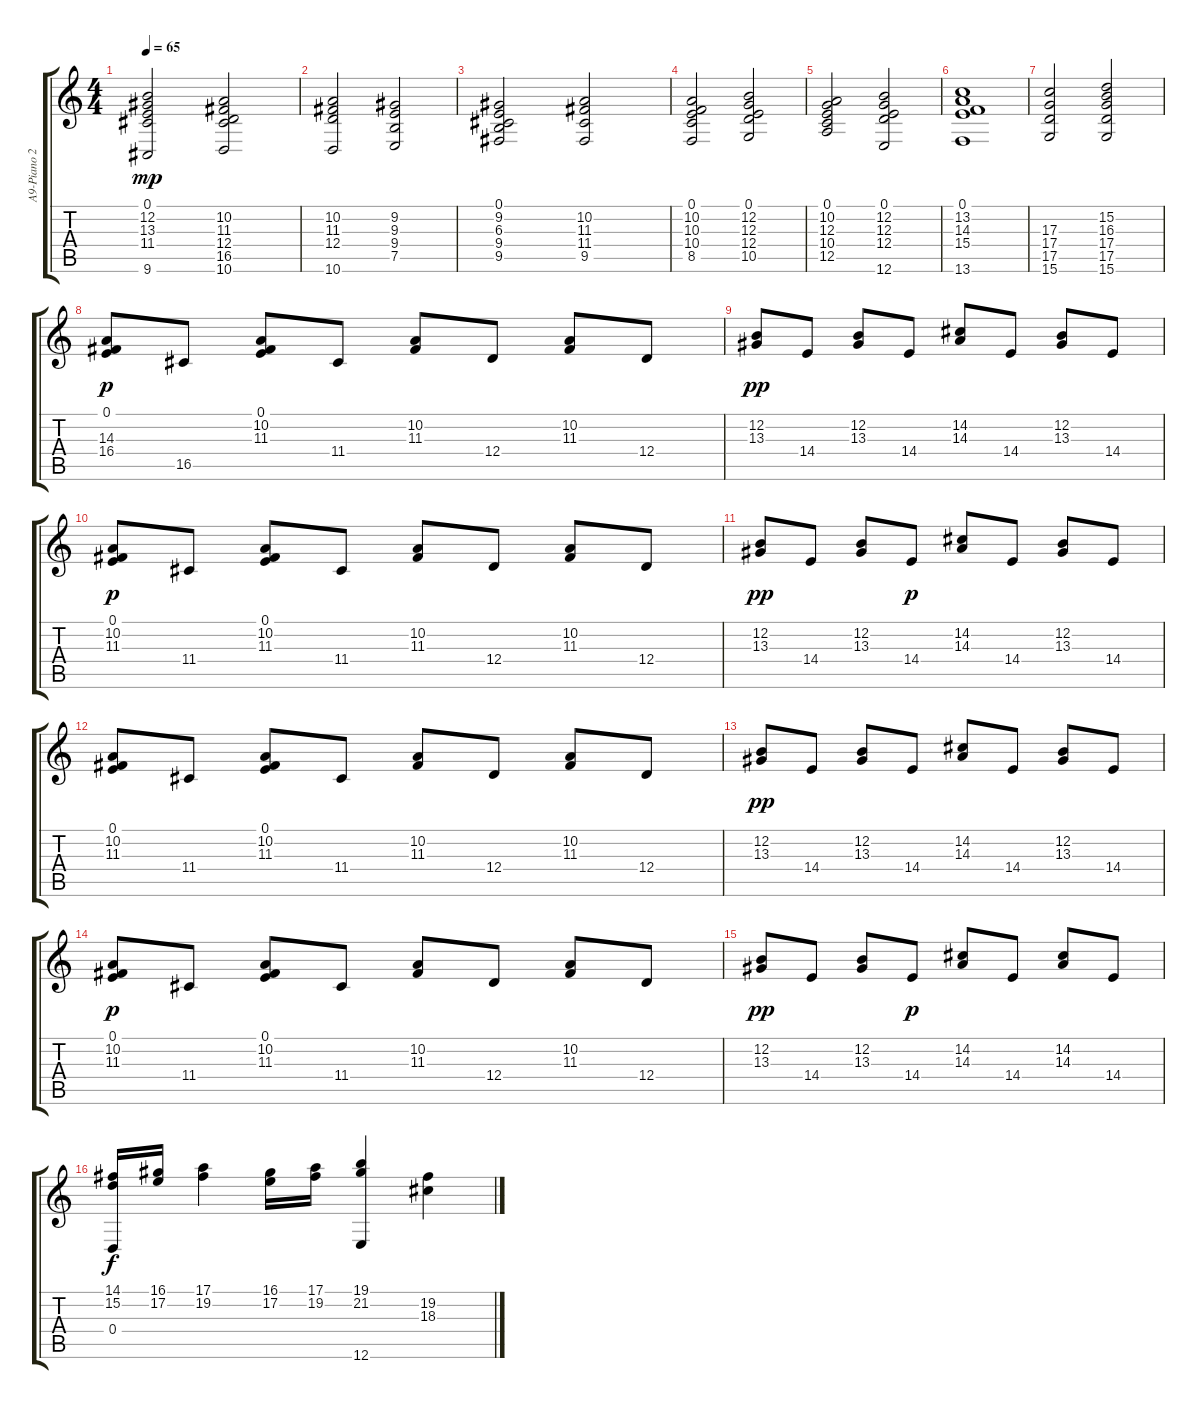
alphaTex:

\track ("A9-Piano 2     " "A9-Piano 2") {instrument acousticgrandpiano}
\staff {score tabs}
\tuning (E4 B3 G3 D3 A2 E2) {hide}
\ts (4 4)
\tempo 65
\clef g2
\ks c
(0.1 12.2 13.3 11.4 9.6).2{dy mp} (10.2 11.3 12.4 16.5 10.6).2 |
(10.2 11.3 12.4 10.6).2 (9.2 9.3 9.4 7.5).2 |
(0.1 9.2 6.3 9.4 9.5).2 (10.2 11.3 11.4 9.5).2 |
(0.1 10.2 10.3 10.4 8.5).2 (0.1 12.2 12.3 12.4 10.5).2 |
(0.1 10.2 12.3 10.4 12.5).2 (0.1 12.2 12.3 12.4 12.6).2 |
(0.1 13.2 14.3 15.4 13.6).1 |
(17.3 17.4 17.5 15.6).2 (15.2 16.3 17.4 17.5 15.6).2 |
(0.1 14.3 16.4).8{dy p} 16.5.8 (0.1 10.2 11.3).8 11.4.8 (10.2 11.3).8 12.4.8 (10.2 11.3).8 12.4.8 |
(12.2 13.3).8{dy pp} 14.4.8 (12.2 13.3).8 14.4.8 (14.2 14.3).8 14.4.8 (12.2 13.3).8 14.4.8 |
(0.1 10.2 11.3).8{dy p} 11.4.8 (0.1 10.2 11.3).8 11.4.8 (10.2 11.3).8 12.4.8 (10.2 11.3).8 12.4.8 |
(12.2 13.3).8{dy pp} 14.4.8 (12.2 13.3).8 14.4.8{dy p} (14.2 14.3).8 14.4.8 (12.2 13.3).8 14.4.8 |
(0.1 10.2 11.3).8 11.4.8 (0.1 10.2 11.3).8 11.4.8 (10.2 11.3).8 12.4.8 (10.2 11.3).8 12.4.8 |
(12.2 13.3).8{dy pp} 14.4.8 (12.2 13.3).8 14.4.8 (14.2 14.3).8 14.4.8 (12.2 13.3).8 14.4.8 |
(0.1 10.2 11.3).8{dy p} 11.4.8 (0.1 10.2 11.3).8 11.4.8 (10.2 11.3).8 12.4.8 (10.2 11.3).8 12.4.8 |
(12.2 13.3).8{dy pp} 14.4.8 (12.2 13.3).8 14.4.8{dy p} (14.2 14.3).8 14.4.8 (14.2 14.3).8 14.4.8 |
(14.1 15.2 0.4).16{dy f instrument acousticgrandpiano} (16.1 17.2).16 (17.1 19.2).4 (16.1 17.2).16 (17.1 19.2).16 (19.1 21.2 12.6).4 (19.2 18.3).4
